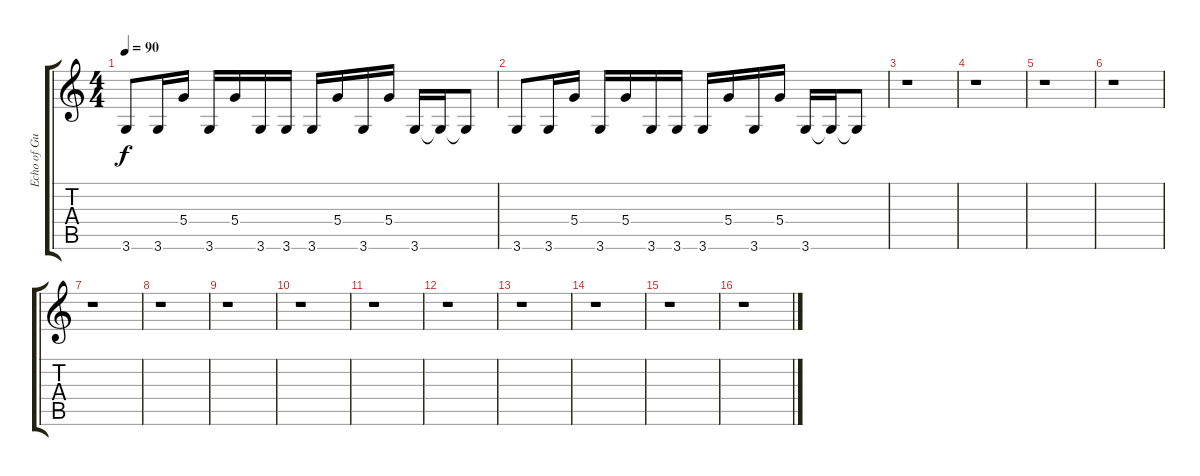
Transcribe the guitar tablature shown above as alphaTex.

\track ("Echo of Guitar 1:" "Echo of Gu") {instrument distortionguitar}
\staff {score tabs}
\tuning (E4 B3 G3 D3 A2 E2) {hide}
\ts (4 4)
\tempo 90
\clef g2
\ks c
3.6.8{dy f} 3.6.16 5.4.16 3.6.16 5.4.16 3.6.16 3.6.16 3.6.16 5.4.16 3.6.16 5.4.16 3.6.16 3.6{t}.16 3.6{t}.8 |
3.6.8 3.6.16 5.4.16 3.6.16 5.4.16 3.6.16 3.6.16 3.6.16 5.4.16 3.6.16 5.4.16 3.6.16 3.6{t}.16 3.6{t}.8 |
r.1 |
r.1 |
r.1 |
r.1 |
r.1 |
r.1 |
r.1 |
r.1 |
r.1 |
r.1 |
r.1 |
r.1 |
r.1 |
r.1
